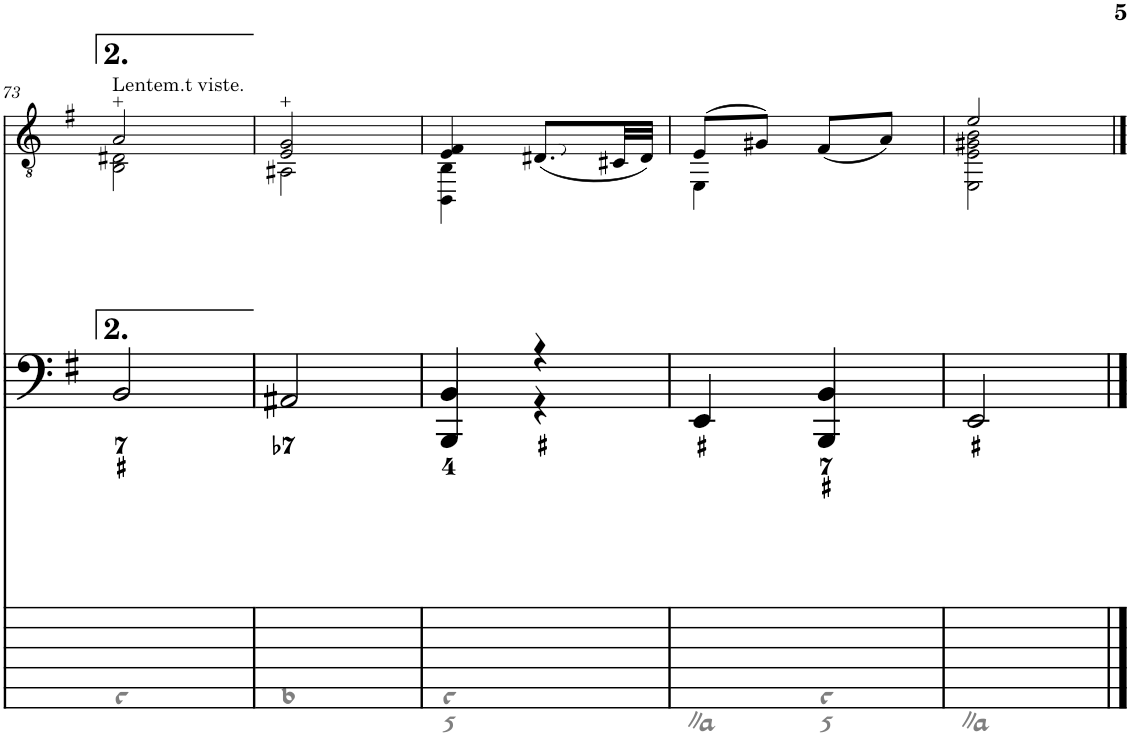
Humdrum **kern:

**kern	**kern	**kern
*part2	*part2	*part1
*staff3	*staff2	*staff1
*I"Theorba	*	*I"Viola da gamba
!!LO:PB:g=z
*	*clefF4	*clefGv2
*k[f#]	*k[f#]	*k[f#]
*M2/4	*M2/4	*M2/4
=73	=73	=73
*	*	*^
!	!	!LO:TX:a:t=Lentem.t viste.	!
2BBi	2BB/	2A/	2BB\ 2D#X\
=74	=74	=74	=74
2AA#i	2AA#X/	2E/ 2G/	2AA#X\
=75	=75	=75	=75
*^	*^	*	*
4BBi	4BBBi	4BB/	4BBB/	4E/ 4F#/	4BBB\ 4BB\
4r	4r	4r	4r	(8.D#X/L	4ryy
.	.	.	.	32C#X/LL	.
.	.	.	.	32D#/JJJ)	.
=76	=76	=76	=76	=76	=76
4EEi	4ryy	4EE/	4ryy	(8E/L	4EE\
.	.	.	.	8G#X/J)	.
4BBi	4BBBi	4BB/	4BBB/	(8F#/L	4ryy
.	.	.	.	8A/J)	.
*v	*v	*	*	*	*
*	*v	*v	*	*
=77	=77	=77	=77
2EEi	2EE/	2e/	2EE\ 2E\ 2G#X\ 2B\
*	*	*v	*v
==	==	==
*-	*-	*-
